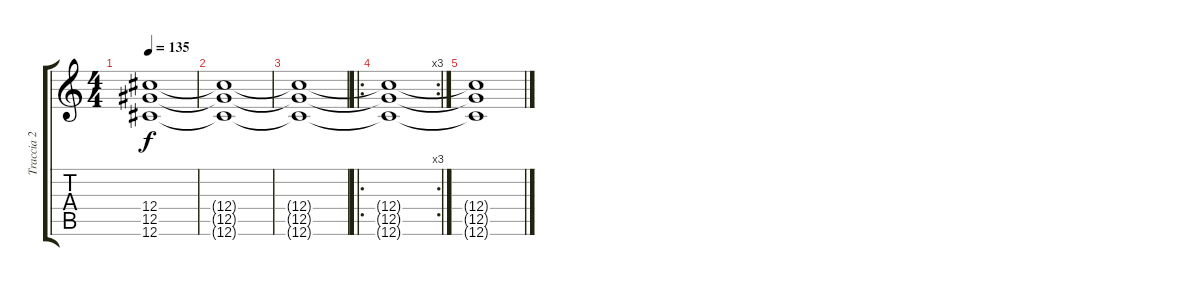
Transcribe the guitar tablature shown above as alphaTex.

\track ("Traccia 2" "Traccia 2") {instrument distortionguitar}
\staff {score tabs}
\tuning (Eb4 Bb3 Gb3 Db3 Ab2 Db2) {hide}
\ts (4 4)
\tempo 135
\clef g2
\ks c
(12.4{t} 12.5{t} 12.6{t}).1{dy f} |
(12.4{t} 12.5{t} 12.6{t}).1 |
(12.4{t} 12.5{t} 12.6{t}).1 |
\ro
\rc 3
(12.4{t} 12.5{t} 12.6{t}).1 |
(12.4{t} 12.5{t} 12.6{t}).1
